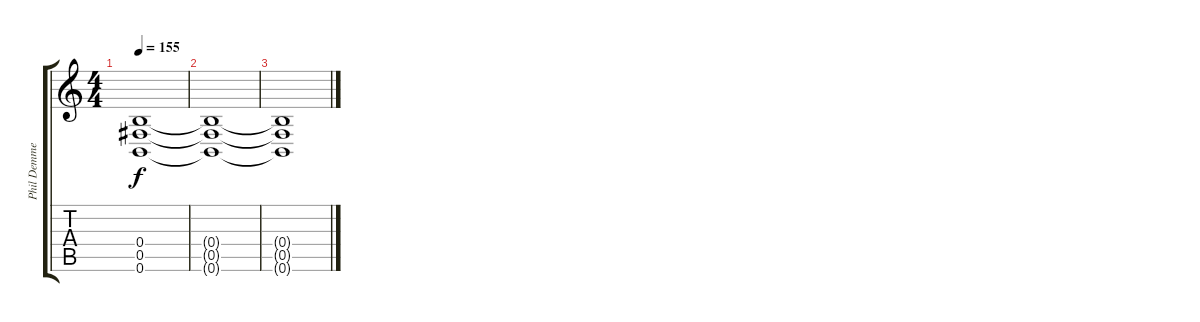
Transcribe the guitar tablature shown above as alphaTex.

\track ("Phil Demmel (Lead guitar)" "Phil Demme") {instrument distortionguitar}
\staff {score tabs}
\tuning (B3 Ab3 E3 B2 Gb2 B1) {hide}
\ts (4 4)
\tempo 155
\clef g2
\ks c
(0.4{t} 0.5{t} 0.6{t}).1{dy f} |
(0.4{t} 0.5{t} 0.6{t}).1 |
(0.4{t} 0.5{t} 0.6{t}).1
